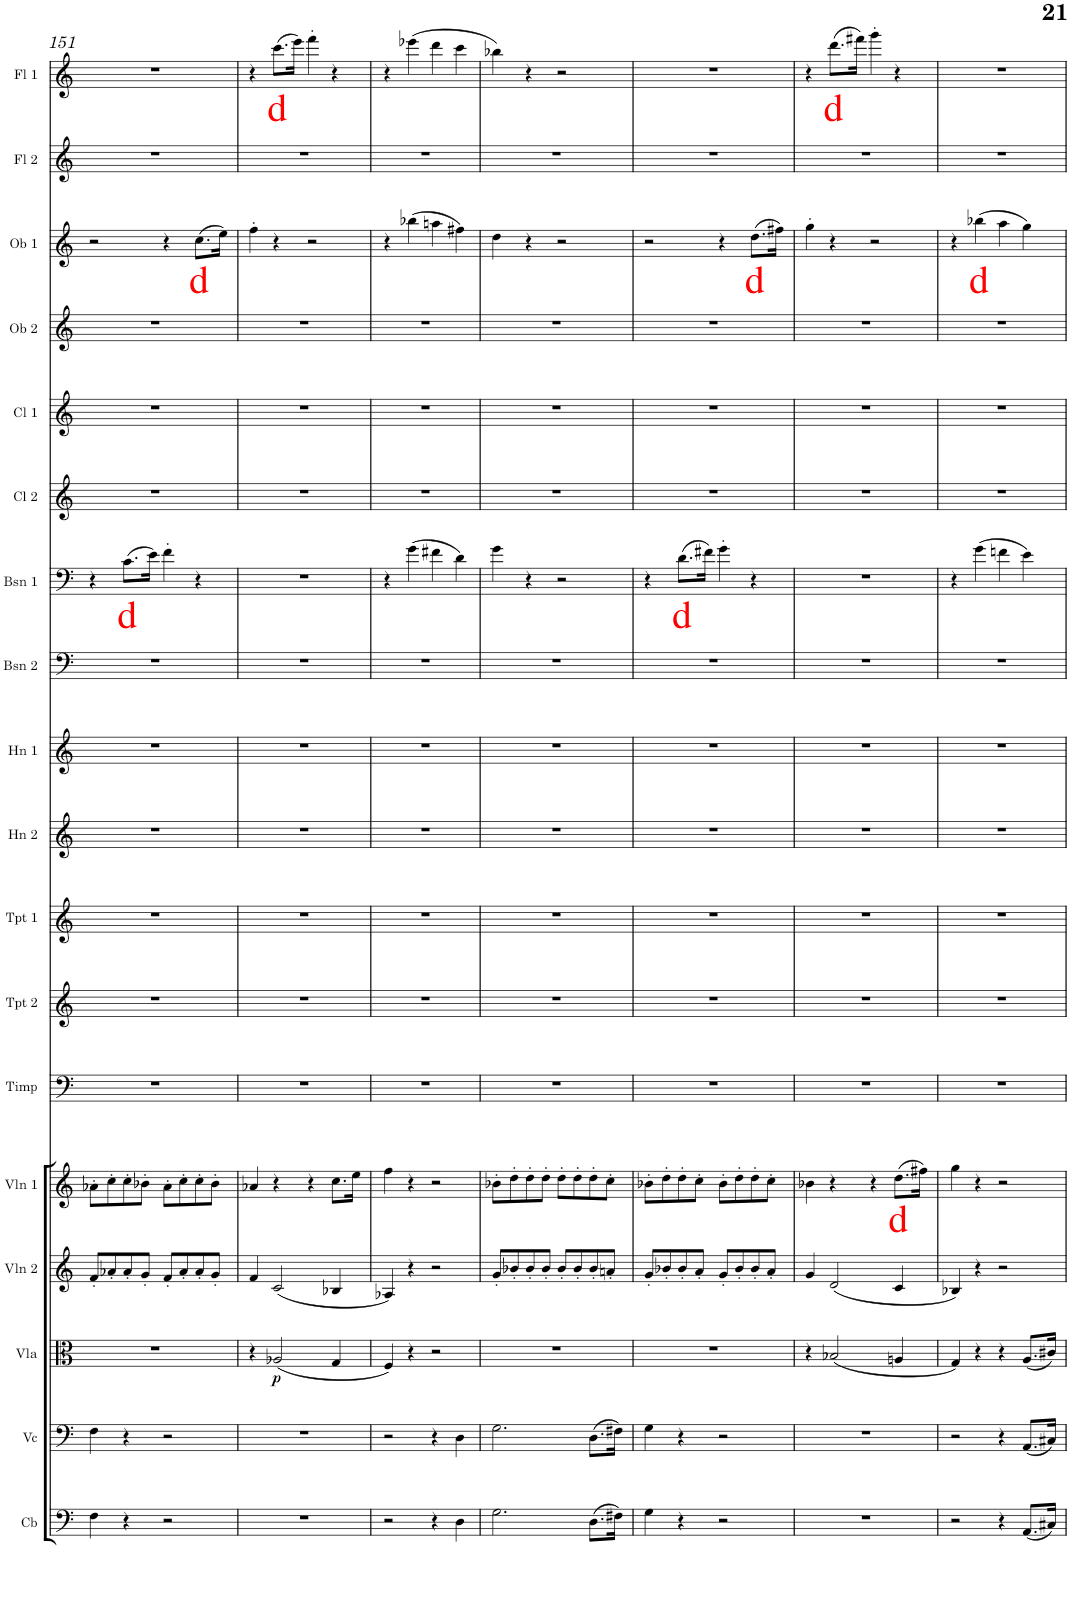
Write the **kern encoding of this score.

**kern	**kern	**kern	**dynam	**kern	**kern	**text	**kern	**kern	**kern	**kern	**kern	**kern	**kern	**text	**kern	**kern	**kern	**kern	**text	**kern	**kern	**text
*part18	*part17	*part16	*part16	*part15	*part14	*part14	*part13	*part12	*part11	*part10	*part9	*part8	*part7	*part7	*part6	*part5	*part4	*part3	*part3	*part2	*part1	*part1
*staff18	*staff17	*staff16	*staff16	*staff15	*staff14	*staff14	*staff13	*staff12	*staff11	*staff10	*staff9	*staff8	*staff7	*staff7	*staff6	*staff5	*staff4	*staff3	*staff3	*staff2	*staff1	*staff1
*I"Contrabass	*I"Violoncello	*I"Viola	*	*I"Violin 2	*I"Violin 1	*	*I"Timpani	*I"C Trumpet 2	*I"C Trumpet 1	*I"C Horn 2	*I"C Horn 1	*I"Bassoon 2	*I"Bassoon 1	*	*I"C Clarinet 2	*I"C Clarinet 1	*I"Oboe 2	*I"Oboe 1	*	*I"Flute 2	*I"Flute 1	*
*I'Cb	*I'Vc	*I'Vla	*	*I'Vln 2	*I'Vln 1	*	*I'Timp	*I'Tpt 2	*I'Tpt 1	*I'Hn 2	*I'Hn 1	*I'Bsn 2	*I'Bsn 1	*	*I'Cl 2	*I'Cl 1	*I'Ob 2	*I'Ob 1	*	*I'Fl 2	*I'Fl 1	*
!!LO:PB:g=z
*clefF4	*clefF4	*clefC3	*	*clefG2	*clefG2	*	*clefF4	*clefG2	*clefG2	*clefG2	*clefG2	*clefF4	*clefF4	*	*clefG2	*clefG2	*clefG2	*clefG2	*	*clefG2	*clefG2	*
*Trd7c12	*	*	*	*	*	*	*	*Trd1c2	*Trd1c2	*Trd7c12	*Trd7c12	*	*	*	*Trd1c2	*Trd1c2	*	*	*	*	*	*
*k[]	*k[]	*k[]	*	*k[]	*k[]	*	*k[]	*k[]	*k[]	*k[]	*k[]	*k[]	*k[]	*	*k[]	*k[]	*k[]	*k[]	*	*k[]	*k[]	*
*M2/2	*M2/2	*M2/2	*	*M2/2	*M2/2	*	*M2/2	*M2/2	*M2/2	*M2/2	*M2/2	*M2/2	*M2/2	*	*M2/2	*M2/2	*M2/2	*M2/2	*	*M2/2	*M2/2	*
*met(c|)	*met(c|)	*met(c|)	*	*met(c|)	*met(c|)	*	*met(c|)	*met(c|)	*met(c|)	*met(c|)	*met(c|)	*met(c|)	*met(c|)	*	*met(c|)	*met(c|)	*met(c|)	*met(c|)	*	*met(c|)	*met(c|)	*
=151	=151	=151	=151	=151	=151	=151	=151	=151	=151	=151	=151	=151	=151	=151	=151	=151	=151	=151	=151	=151	=151	=151
4F\	4F\	1r	.	8f'/L	8a-X'\L	.	1r	1r	1r	1r	1r	1r	4r	.	1r	1r	1r	2r	.	1r	1r	.
.	.	.	.	8a-X'/	8cc'\	.	.	.	.	.	.	.	.	.	.	.	.	.	.	.	.	.
!	!	!	!	!	!	!	!	!	!	!	!	!	!	!LO:LY:b:color=#FF0000	!	!	!	!	!	!	!	!
4r	4r	.	.	8a-'/	8cc'\	.	.	.	.	.	.	.	(8.c\L	d	.	.	.	.	.	.	.	.
.	.	.	.	8g'/J	8b-X'\J	.	.	.	.	.	.	.	.	.	.	.	.	.	.	.	.	.
.	.	.	.	.	.	.	.	.	.	.	.	.	16e\Jk)	.	.	.	.	.	.	.	.	.
2r	2r	.	.	8f'/L	8a-'\L	.	.	.	.	.	.	.	4f'\	.	.	.	.	4r	.	.	.	.
.	.	.	.	8a-'/	8cc'\	.	.	.	.	.	.	.	.	.	.	.	.	.	.	.	.	.
!	!	!	!	!	!	!	!	!	!	!	!	!	!	!	!	!	!	!	!LO:LY:b:color=#FF0000	!	!	!
.	.	.	.	8a-'/	8cc'\	.	.	.	.	.	.	.	4r	.	.	.	.	(8.cc\L	d	.	.	.
.	.	.	.	8g'/J	8b-'\J	.	.	.	.	.	.	.	.	.	.	.	.	.	.	.	.	.
.	.	.	.	.	.	.	.	.	.	.	.	.	.	.	.	.	.	16ee\Jk)	.	.	.	.
=152	=152	=152	=152	=152	=152	=152	=152	=152	=152	=152	=152	=152	=152	=152	=152	=152	=152	=152	=152	=152	=152	=152
1r	1r	4r	.	4f/	4a-X/	.	1r	1r	1r	1r	1r	1r	1r	.	1r	1r	1r	4ff'\	.	1r	4r	.
!	!	!	!LO:DY:b	!	!	!	!	!	!	!	!	!	!	!	!	!	!	!	!	!	!	!LO:LY:b:color=#FF0000
.	.	(2A-X/	p	(2c/	4r	.	.	.	.	.	.	.	.	.	.	.	.	4r	.	.	(8.ccc\L	d
.	.	.	.	.	.	.	.	.	.	.	.	.	.	.	.	.	.	.	.	.	16eee\Jk)	.
.	.	.	.	.	4r	.	.	.	.	.	.	.	.	.	.	.	.	2r	.	.	4fff'\	.
.	.	4G/	.	4B-X/	8.cc\L	.	.	.	.	.	.	.	.	.	.	.	.	.	.	.	4r	.
.	.	.	.	.	16ee\Jk	.	.	.	.	.	.	.	.	.	.	.	.	.	.	.	.	.
=153	=153	=153	=153	=153	=153	=153	=153	=153	=153	=153	=153	=153	=153	=153	=153	=153	=153	=153	=153	=153	=153	=153
2r	2r	4F/)	.	4A-X/)	4ff\	.	1r	1r	1r	1r	1r	1r	4r	.	1r	1r	1r	4r	.	1r	4r	.
.	.	4r	.	4r	4r	.	.	.	.	.	.	.	(4g\	.	.	.	.	(4bb-X\	.	.	(4eee-X\	.
4r	4r	2r	.	2r	2r	.	.	.	.	.	.	.	4f#X\	.	.	.	.	4aan\	.	.	4ddd\	.
4D\	4D\	.	.	.	.	.	.	.	.	.	.	.	4d\)	.	.	.	.	4ff#X\)	.	.	4ccc\	.
=154	=154	=154	=154	=154	=154	=154	=154	=154	=154	=154	=154	=154	=154	=154	=154	=154	=154	=154	=154	=154	=154	=154
2.G\	2.G\	1r	.	8g'/L	8b-X'\L	.	1r	1r	1r	1r	1r	1r	4g\	.	1r	1r	1r	4dd\	.	1r	4bb-X\)	.
.	.	.	.	8b-X'/	8dd'\	.	.	.	.	.	.	.	.	.	.	.	.	.	.	.	.	.
.	.	.	.	8b-'/	8dd'\	.	.	.	.	.	.	.	4r	.	.	.	.	4r	.	.	4r	.
.	.	.	.	8b-'/J	8dd'\J	.	.	.	.	.	.	.	.	.	.	.	.	.	.	.	.	.
.	.	.	.	8b-'/L	8dd'\L	.	.	.	.	.	.	.	2r	.	.	.	.	2r	.	.	2r	.
.	.	.	.	8b-'/	8dd'\	.	.	.	.	.	.	.	.	.	.	.	.	.	.	.	.	.
(8.D\L	(8.D\L	.	.	8b-'/	8dd'\	.	.	.	.	.	.	.	.	.	.	.	.	.	.	.	.	.
.	.	.	.	8an'/J	8cc'\J	.	.	.	.	.	.	.	.	.	.	.	.	.	.	.	.	.
16F#X\Jk)	16F#X\Jk)	.	.	.	.	.	.	.	.	.	.	.	.	.	.	.	.	.	.	.	.	.
=155	=155	=155	=155	=155	=155	=155	=155	=155	=155	=155	=155	=155	=155	=155	=155	=155	=155	=155	=155	=155	=155	=155
4G\	4G\	1r	.	8g'/L	8b-X'\L	.	1r	1r	1r	1r	1r	1r	4r	.	1r	1r	1r	2r	.	1r	1r	.
.	.	.	.	8b-X'/	8dd'\	.	.	.	.	.	.	.	.	.	.	.	.	.	.	.	.	.
!	!	!	!	!	!	!	!	!	!	!	!	!	!	!LO:LY:b:color=#FF0000	!	!	!	!	!	!	!	!
4r	4r	.	.	8b-'/	8dd'\	.	.	.	.	.	.	.	(8.d\L	d	.	.	.	.	.	.	.	.
.	.	.	.	8a'/J	8cc'\J	.	.	.	.	.	.	.	.	.	.	.	.	.	.	.	.	.
.	.	.	.	.	.	.	.	.	.	.	.	.	16f#X\Jk)	.	.	.	.	.	.	.	.	.
2r	2r	.	.	8g'/L	8b-'\L	.	.	.	.	.	.	.	4g'\	.	.	.	.	4r	.	.	.	.
.	.	.	.	8b-'/	8dd'\	.	.	.	.	.	.	.	.	.	.	.	.	.	.	.	.	.
!	!	!	!	!	!	!	!	!	!	!	!	!	!	!	!	!	!	!	!LO:LY:b:color=#FF0000	!	!	!
.	.	.	.	8b-'/	8dd'\	.	.	.	.	.	.	.	4r	.	.	.	.	(8.dd\L	d	.	.	.
.	.	.	.	8a'/J	8cc'\J	.	.	.	.	.	.	.	.	.	.	.	.	.	.	.	.	.
.	.	.	.	.	.	.	.	.	.	.	.	.	.	.	.	.	.	16ff#X\Jk)	.	.	.	.
=156	=156	=156	=156	=156	=156	=156	=156	=156	=156	=156	=156	=156	=156	=156	=156	=156	=156	=156	=156	=156	=156	=156
1r	1r	4r	.	4g/	4b-X\	.	1r	1r	1r	1r	1r	1r	1r	.	1r	1r	1r	4gg'\	.	1r	4r	.
!	!	!	!	!	!	!	!	!	!	!	!	!	!	!	!	!	!	!	!	!	!	!LO:LY:b:color=#FF0000
.	.	(2B-X/	.	(2d/	4r	.	.	.	.	.	.	.	.	.	.	.	.	4r	.	.	(8.ddd\L	d
.	.	.	.	.	.	.	.	.	.	.	.	.	.	.	.	.	.	.	.	.	16fff#X\Jk)	.
.	.	.	.	.	4r	.	.	.	.	.	.	.	.	.	.	.	.	2r	.	.	4ggg'\	.
!	!	!	!	!	!	!LO:LY:b:color=#FF0000	!	!	!	!	!	!	!	!	!	!	!	!	!	!	!	!
.	.	4An/	.	4c/	(8.dd\L	d	.	.	.	.	.	.	.	.	.	.	.	.	.	.	4r	.
.	.	.	.	.	16ff#X\Jk)	.	.	.	.	.	.	.	.	.	.	.	.	.	.	.	.	.
=157	=157	=157	=157	=157	=157	=157	=157	=157	=157	=157	=157	=157	=157	=157	=157	=157	=157	=157	=157	=157	=157	=157
2r	2r	4G/)	.	4B-X/)	4gg\	.	1r	1r	1r	1r	1r	1r	4r	.	1r	1r	1r	4r	.	1r	1r	.
!	!	!	!	!	!	!	!	!	!	!	!	!	!	!	!	!	!	!	!LO:LY:b:color=#FF0000	!	!	!
.	.	4r	.	4r	4r	.	.	.	.	.	.	.	(4g\	.	.	.	.	(4bb-X\	d	.	.	.
4r	4r	4r	.	2r	2r	.	.	.	.	.	.	.	4fn\	.	.	.	.	4aa\	.	.	.	.
(8.AA/L	(8.AA/L	(8.A/L	.	.	.	.	.	.	.	.	.	.	4e\)	.	.	.	.	4gg\)	.	.	.	.
16C#X/Jk)	16C#X/Jk)	16c#X/Jk)	.	.	.	.	.	.	.	.	.	.	.	.	.	.	.	.	.	.	.	.
=	=	=	=	=	=	=	=	=	=	=	=	=	=	=	=	=	=	=	=	=	=	=
*-	*-	*-	*-	*-	*-	*-	*-	*-	*-	*-	*-	*-	*-	*-	*-	*-	*-	*-	*-	*-	*-	*-
